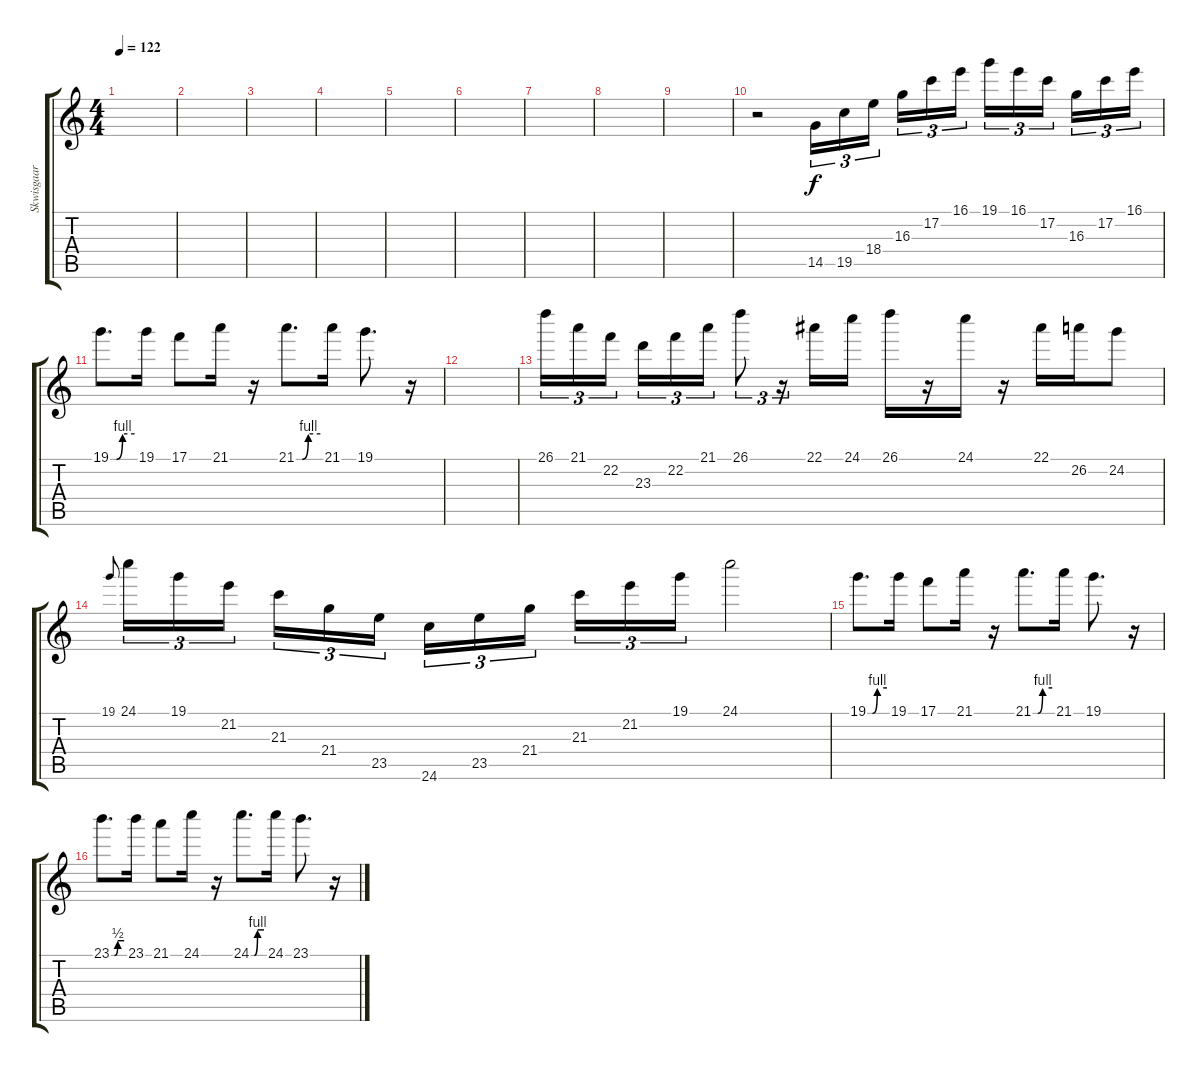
\track ("Skwisgaar Harm." "Skwisgaar ") {instrument distortionguitar}
\staff {score tabs}
\tuning (C4 G3 Eb3 Bb2 F2 C2) {hide}
\ts (4 4)
\tempo 122
\clef g2
\ks c
|
|
|
|
|
|
|
|
|
r.2 14.5.16{tu (3 2)} 19.5.16{tu (3 2)} 18.4.16{tu (3 2) beam splitsecondary} 16.3.16{tu (3 2)} 17.2.16{tu (3 2)} 16.1.16{tu (3 2)} 19.1.16{tu (3 2)} 16.1.16{tu (3 2)} 17.2.16{tu (3 2) beam splitsecondary} 16.3.16{tu (3 2)} 17.2.16{tu (3 2)} 16.1.16{tu (3 2)} |
19.1{be (custom 0 0 15 0 30 4 60 4)}.8{d} 19.1.16 17.1.8 21.1.16 r.16 21.1{be (custom 0 0 15 0 30 4 60 4)}.8{d} 21.1.16 19.1.8{d} r.16 |
|
26.1.16{tu (3 2)} 21.1.16{tu (3 2)} 22.2.16{tu (3 2) beam splitsecondary} 23.3.16{tu (3 2)} 22.2.16{tu (3 2)} 21.1.16{tu (3 2)} 26.1.8{tu (3 2)} r.16{tu (3 2)} 22.1.16 24.1.16 26.1.16 r.16 24.1.16 r.16 22.1.16 26.2.16 24.2.8 |
19.1.8{gr onbeat} 24.1.16{tu (3 2)} 19.1.16{tu (3 2)} 21.2.16{tu (3 2) beam splitsecondary} 21.3.16{tu (3 2)} 21.4.16{tu (3 2)} 23.5.16{tu (3 2)} 24.6.16{tu (3 2)} 23.5.16{tu (3 2)} 21.4.16{tu (3 2) beam splitsecondary} 21.3.16{tu (3 2)} 21.2.16{tu (3 2)} 19.1.16{tu (3 2)} 24.1.2 |
19.1{be (custom 0 0 15 0 30 4 60 4)}.8{d} 19.1.16 17.1.8 21.1.16 r.16 21.1{be (custom 0 0 15 0 30 4 60 4)}.8{d} 21.1.16 19.1.8{d} r.16 |
23.1{be (custom 0 0 15 0 30 2 60 2)}.8{d} 23.1.16 21.1.8 24.1.16 r.16 24.1{be (custom 0 0 15 0 30 4 60 4)}.8{d} 24.1.16 23.1.8{d} r.16
